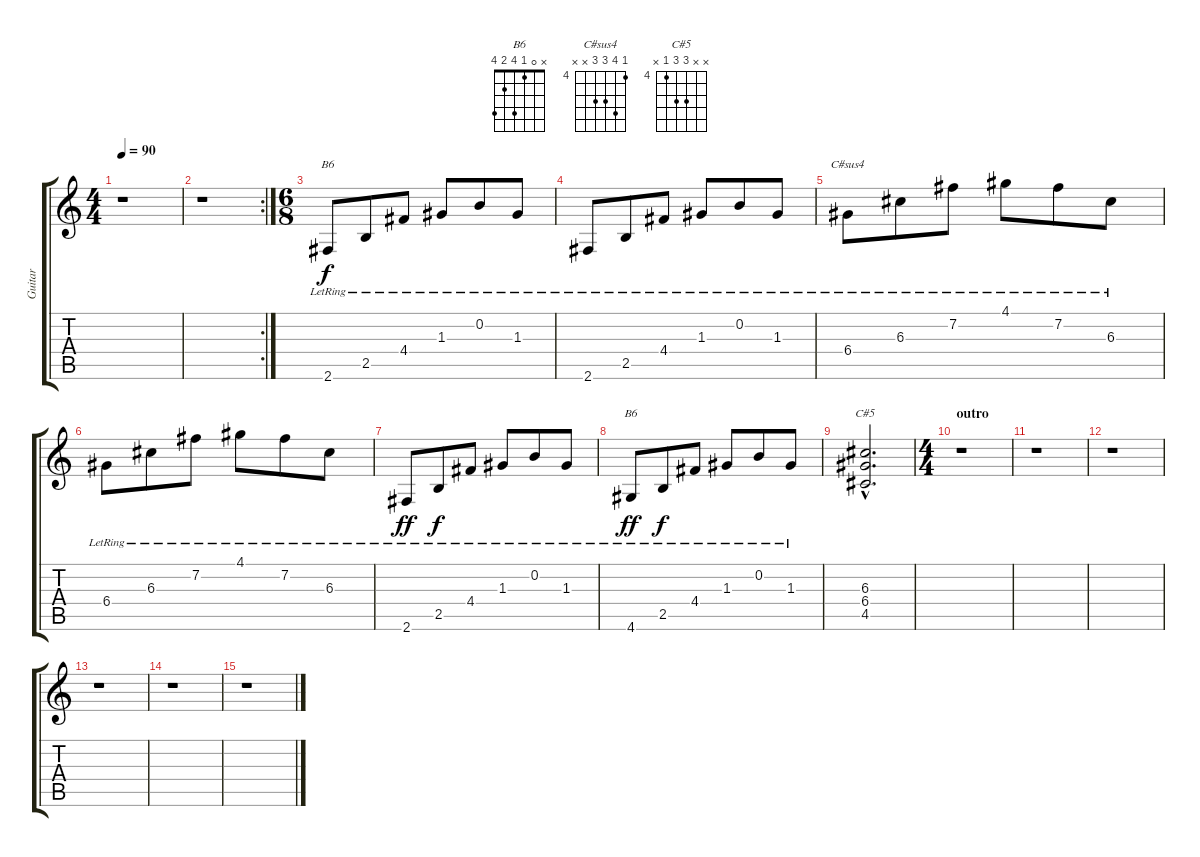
\track ("Guitar" "Guitar") {instrument acousticguitarsteel}
\staff {score tabs}
\tuning (E4 B3 G3 D3 A2 E2) {hide}
\chord ("B6" x 0 1 4 2 2)
\chord ("C#sus4" 4 7 6 6 x x) {firstfret 4}
\chord ("B6" x 0 1 4 2 4)
\chord ("C#5" x x 6 6 4 x) {firstfret 4}
\ts (4 4)
\tempo 90
\clef g2
\ks c
r.1{dy ff} |
\rc 2
r.1 |
\ts (6 8)
2.6{lr}.8{ch "B6" dy f} 2.5{lr}.8 4.4{lr}.8 1.3{lr}.8 0.2{lr}.8 1.3{lr}.8 |
2.6{lr}.8 2.5{lr}.8 4.4{lr}.8 1.3{lr}.8 0.2{lr}.8 1.3{lr}.8 |
6.4{lr}.8{ch "C#sus4"} 6.3{lr}.8 7.2{lr}.8 4.1{lr}.8 7.2{lr}.8 6.3{lr}.8 |
6.4{lr}.8 6.3{lr}.8 7.2{lr}.8 4.1{lr}.8 7.2{lr}.8 6.3{lr}.8 |
2.6{lr}.8{dy ff} 2.5{lr}.8{dy f} 4.4{lr}.8 1.3{lr}.8 0.2{lr}.8 1.3{lr}.8 |
4.6{lr}.8{ch "B6" dy ff} 2.5{lr}.8{dy f} 4.4{lr}.8 1.3{lr}.8 0.2{lr}.8 1.3{lr}.8 |
(6.3{hac} 6.4{hac} 4.5{hac}).2{d ch "C#5"} |
\ts (4 4)
\section ("" "outro")
r.1 |
r.1 |
r.1 |
r.1 |
r.1 |
r.1
